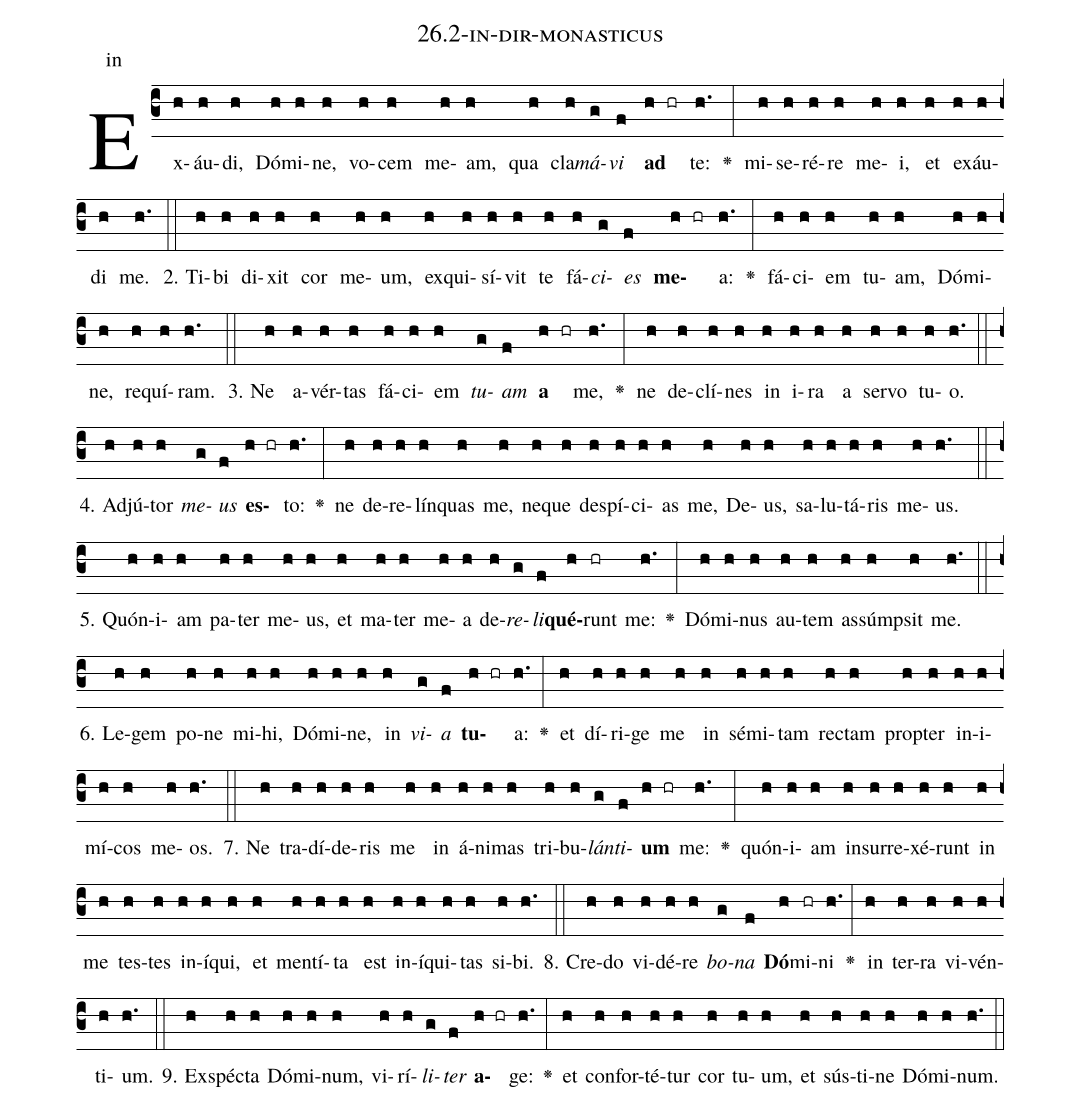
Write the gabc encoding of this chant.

name: 26.2-in-dir-monasticus;
annotation: in;
%%
(c3)Ex(h)áu(h)di,(h) Dó(h)mi(h)ne,(h) vo(h)cem(h) me(h)am,(h) qua(h) cla(h)<i>má</i>(g)<i>vi</i>(f) <b>ad</b>(h hr) te:(h.) <v>\greheightstar</v>(:) mi(h)se(h)ré(h)re(h) me(h)i,(h) et(h) ex(h)áu(h)di(h) me.(h.) (::)
2. Ti(h)bi(h) di(h)xit(h) cor(h) me(h)um,(h) ex(h)qui(h)sí(h)vit(h) te(h) fá(h)<i>ci</i>(g)<i>es</i>(f) <b>me</b>(h hr)a:(h.) <v>\greheightstar</v>(:) fá(h)ci(h)em(h) tu(h)am,(h) Dó(h)mi(h)ne,(h) re(h)quí(h)ram.(h.) (::)
3. Ne(h) a(h)vér(h)tas(h) fá(h)ci(h)em(h) <i>tu</i>(g)<i>am</i>(f) <b>a</b>(h hr) me,(h.) <v>\greheightstar</v>(:) ne(h) de(h)clí(h)nes(h) in(h) i(h)ra(h) a(h) ser(h)vo(h) tu(h)o.(h.) (::)
4. Ad(h)jú(h)tor(h) <i>me</i>(g)<i>us</i>(f) <b>es</b>(h hr)to:(h.) <v>\greheightstar</v>(:) ne(h) de(h)re(h)lín(h)quas(h) me,(h) ne(h)que(h) de(h)spí(h)ci(h)as(h) me,(h) De(h)us,(h) sa(h)lu(h)tá(h)ris(h) me(h)us.(h.) (::)
5. Quón(h)i(h)am(h) pa(h)ter(h) me(h)us,(h) et(h) ma(h)ter(h) me(h)a(h) de(h)<i>re</i>(g)<i>li</i>(f)<b>qué</b>(h)runt(hr) me:(h.) <v>\greheightstar</v>(:) Dó(h)mi(h)nus(h) au(h)tem(h) as(h)súmp(h)sit(h) me.(h.) (::)
6. Le(h)gem(h) po(h)ne(h) mi(h)hi,(h) Dó(h)mi(h)ne,(h) in(h) <i>vi</i>(g)<i>a</i>(f) <b>tu</b>(h hr)a:(h.) <v>\greheightstar</v>(:) et(h) dí(h)ri(h)ge(h) me(h) in(h) sé(h)mi(h)tam(h) rec(h)tam(h) prop(h)ter(h) in(h)i(h)mí(h)cos(h) me(h)os.(h.) (::)
7. Ne(h) tra(h)dí(h)de(h)ris(h) me(h) in(h) á(h)ni(h)mas(h) tri(h)bu(h)<i>lán</i>(g)<i>ti</i>(f)<b>um</b>(h hr) me:(h.) <v>\greheightstar</v>(:) quón(h)i(h)am(h) in(h)sur(h)re(h)xé(h)runt(h) in(h) me(h) tes(h)tes(h) in(h)í(h)qui,(h) et(h) men(h)tí(h)ta(h) est(h) in(h)í(h)qui(h)tas(h) si(h)bi.(h.) (::)
8. Cre(h)do(h) vi(h)dé(h)re(h) <i>bo</i>(g)<i>na</i>(f) <b>Dó</b>(h)mi(hr)ni(h.) <v>\greheightstar</v>(:) in(h) ter(h)ra(h) vi(h)vén(h)ti(h)um.(h.) (::)
9. Ex(h)spéc(h)ta(h) Dó(h)mi(h)num,(h) vi(h)rí(h)<i>li</i>(g)<i>ter</i>(f) <b>a</b>(h hr)ge:(h.) <v>\greheightstar</v>(:) et(h) con(h)for(h)té(h)tur(h) cor(h) tu(h)um,(h) et(h) sús(h)ti(h)ne(h) Dó(h)mi(h)num.(h.) (::)
